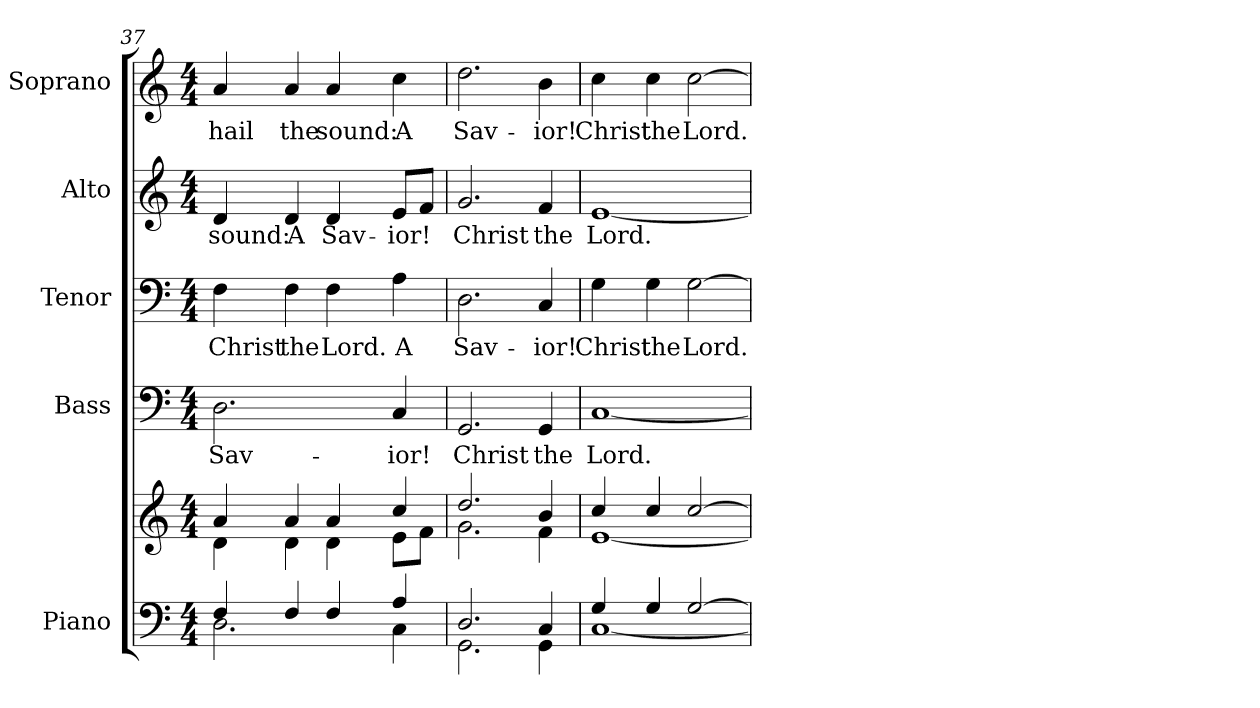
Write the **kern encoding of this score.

**kern	**kern	**kern	**text	**kern	**text	**kern	**text	**kern	**text
*part5	*part5	*part4	*part4	*part3	*part3	*part2	*part2	*part1	*part1
*staff6	*staff5	*staff4	*staff4	*staff3	*staff3	*staff2	*staff2	*staff1	*staff1
*I"Piano	*	*I"Bass	*	*I"Tenor	*	*I"Alto	*	*I"Soprano	*
*I'Pno.	*	*I'B.	*	*I'T.	*	*I'A.	*	*I'S.	*
!!LO:PB:g=z
*clefF4	*clefG2	*clefF4	*	*clefF4	*	*clefG2	*	*clefG2	*
*k[]	*k[]	*k[]	*	*k[]	*	*k[]	*	*k[]	*
*C:	*C:	*C:	*	*C:	*	*C:	*	*C:	*
*M4/4	*M4/4	*M4/4	*	*M4/4	*	*M4/4	*	*M4/4	*
=37	=37	=37	=37	=37	=37	=37	=37	=37	=37
*^	*^	*	*	*	*	*	*	*	*
!	!	!	!	!	!LO:LY:b:color=#000000	!	!	!	!	!	!
!	!	!	!	!	!	!	!LO:LY:b:color=#000000	!	!	!	!
!	!	!	!	!	!	!	!	!	!LO:LY:b:color=#000000	!	!
!	!	!	!	!	!	!	!	!	!	!	!LO:LY:b:color=#000000
4Fi/	2.Di\	4ai/	4di\	2.Di\	Sav-	4Fi\	Christ	4di/	sound:	4ai/	hail
!	!	!	!	!	!	!	!LO:LY:b:color=#000000	!	!	!	!
!	!	!	!	!	!	!	!	!	!LO:LY:b:color=#000000	!	!
!	!	!	!	!	!	!	!	!	!	!	!LO:LY:b:color=#000000
4Fi/	.	4ai/	4di\	.	.	4Fi\	the	4di/	A	4ai/	the
!	!	!	!	!	!	!	!LO:LY:b:color=#000000	!	!	!	!
!	!	!	!	!	!	!	!	!	!LO:LY:b:color=#000000	!	!
!	!	!	!	!	!	!	!	!	!	!	!LO:LY:b:color=#000000
4Fi/	.	4ai/	4di\	.	.	4Fi\	Lord.	4di/	Sav-	4ai/	sound:
!	!	!	!	!	!LO:LY:b:color=#000000	!	!	!	!	!	!
!	!	!	!	!	!	!	!LO:LY:b:color=#000000	!	!	!	!
!	!	!	!	!	!	!	!	!	!LO:LY:b:color=#000000	!	!
!	!	!	!	!	!	!	!	!	!	!	!LO:LY:b:color=#000000
4Ai/	4Ci\	4cci/	8ei\L	4Ci/	-ior!	4Ai\	A	8ei/L	-ior!	4cci\	A
.	.	.	8fi\J	.	.	.	.	8fi/J	.	.	.
=38	=38	=38	=38	=38	=38	=38	=38	=38	=38	=38	=38
!	!	!	!	!	!LO:LY:b:color=#000000	!	!	!	!	!	!
!	!	!	!	!	!	!	!LO:LY:b:color=#000000	!	!	!	!
!	!	!	!	!	!	!	!	!	!LO:LY:b:color=#000000	!	!
!	!	!	!	!	!	!	!	!	!	!	!LO:LY:b:color=#000000
2.Di/	2.GGi\	2.ddi/	2.gi\	2.GGi/	Christ	2.Di\	Sav-	2.gi/	Christ	2.ddi\	Sav-
!	!	!	!	!	!LO:LY:b:color=#000000	!	!	!	!	!	!
!	!	!	!	!	!	!	!LO:LY:b:color=#000000	!	!	!	!
!	!	!	!	!	!	!	!	!	!LO:LY:b:color=#000000	!	!
!	!	!	!	!	!	!	!	!	!	!	!LO:LY:b:color=#000000
4Ci/	4GGi\	4bi/	4fi\	4GGi/	the	4Ci/	-ior!	4fi/	the	4bi\	-ior!
=39	=39	=39	=39	=39	=39	=39	=39	=39	=39	=39	=39
!	!	!	!	!	!LO:LY:b:color=#000000	!	!	!	!	!	!
!	!	!	!	!	!	!	!LO:LY:b:color=#000000	!	!	!	!
!	!	!	!	!	!	!	!	!	!LO:LY:b:color=#000000	!	!
!	!	!	!	!	!	!	!	!	!	!	!LO:LY:b:color=#000000
4Gi/	[<1Ci	4cci/	[<1ei	[<1Ci	Lord.	4Gi\	Christ	[<1ei	Lord.	4cci\	Christ
!	!	!	!	!	!	!	!LO:LY:b:color=#000000	!	!	!	!
!	!	!	!	!	!	!	!	!	!	!	!LO:LY:b:color=#000000
4Gi/	.	4cci/	.	.	.	4Gi\	the	.	.	4cci\	the
!	!	!	!	!	!	!	!LO:LY:b:color=#000000	!	!	!	!
!	!	!	!	!	!	!	!	!	!	!	!LO:LY:b:color=#000000
[>2Gi/	.	[>2cci/	.	.	.	[>2Gi\	Lord.	.	.	[>2cci\	Lord.
*v	*v	*	*	*	*	*	*	*	*	*	*
*	*v	*v	*	*	*	*	*	*	*	*
=	=	=	=	=	=	=	=	=	=
*-	*-	*-	*-	*-	*-	*-	*-	*-	*-
